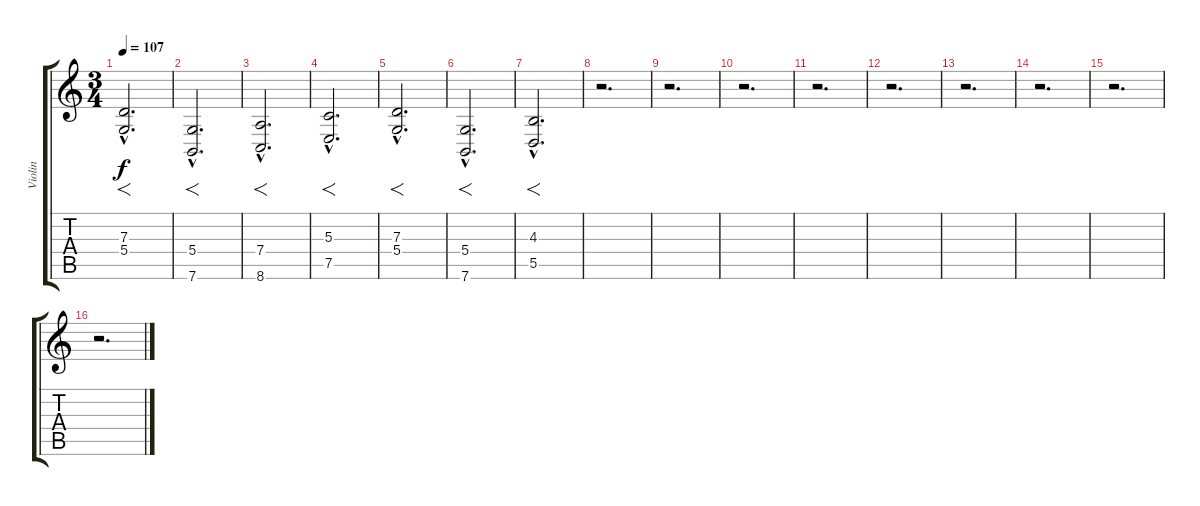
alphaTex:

\track ("Violin" "Violin") {instrument violin}
\staff {score tabs}
\tuning (E4 B3 G3 D3 A2 E2) {hide}
\ts (3 4)
\tempo 107
\clef g2
\ks c
(7.3{hac} 5.4{hac}).2{f d dy f} |
(5.4{hac} 7.6{hac}).2{f d} |
(7.4{hac} 8.6{hac}).2{f d} |
(5.3{hac} 7.5{hac}).2{f d} |
(7.3{hac} 5.4{hac}).2{f d} |
(5.4{hac} 7.6{hac}).2{f d} |
(4.3{hac} 5.5{hac}).2{f d} |
r.2{d} |
r.2{d} |
r.2{d} |
r.2{d} |
r.2{d} |
r.2{d} |
r.2{d} |
r.2{d} |
r.2{d}
